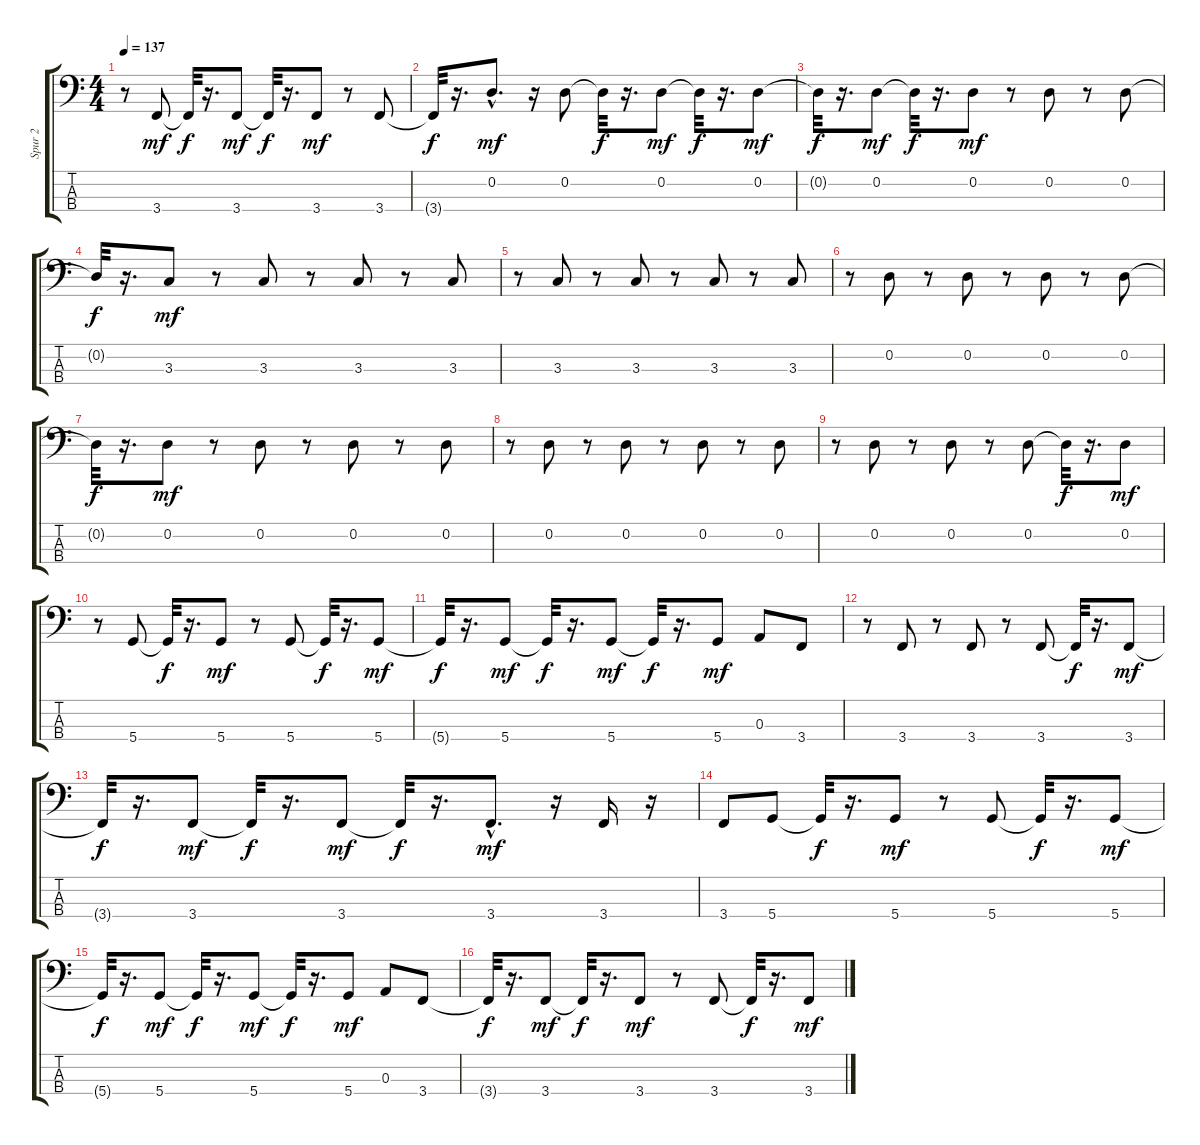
\track ("Spur 2" "Spur 2") {instrument synthbass1}
\staff {score tabs}
\tuning (G2 D2 A1 D1) {hide}
\ts (4 4)
\tempo 137
\clef f4
\ks c
r.8{dy mf} 3.4.8 3.4{t}.32{dy f} r.16{d} 3.4.8{dy mf} 3.4{t}.32{dy f} r.16{d} 3.4.8{dy mf} r.8 3.4.8 |
3.4{t}.32{dy f} r.16{d} 0.2{hac}.8{d dy mf} r.16 0.2.8 0.2{t}.32{dy f} r.16{d} 0.2.8{dy mf} 0.2{t}.32{dy f} r.16{d} 0.2.8{dy mf} |
0.2{t}.32{dy f} r.16{d} 0.2.8{dy mf} 0.2{t}.32{dy f} r.16{d} 0.2.8{dy mf} r.8 0.2.8 r.8 0.2.8 |
0.2{t}.32{dy f} r.16{d} 3.3.8{dy mf} r.8 3.3.8 r.8 3.3.8 r.8 3.3.8 |
r.8 3.3.8 r.8 3.3.8 r.8 3.3.8 r.8 3.3.8 |
r.8 0.2.8 r.8 0.2.8 r.8 0.2.8 r.8 0.2.8 |
0.2{t}.32{dy f} r.16{d} 0.2.8{dy mf} r.8 0.2.8 r.8 0.2.8 r.8 0.2.8 |
r.8 0.2.8 r.8 0.2.8 r.8 0.2.8 r.8 0.2.8 |
r.8 0.2.8 r.8 0.2.8 r.8 0.2.8 0.2{t}.32{dy f} r.16{d} 0.2.8{dy mf} |
r.8 5.4.8 5.4{t}.32{dy f} r.16{d} 5.4.8{dy mf} r.8 5.4.8 5.4{t}.32{dy f} r.16{d} 5.4.8{dy mf} |
5.4{t}.32{dy f} r.16{d} 5.4.8{dy mf} 5.4{t}.32{dy f} r.16{d} 5.4.8{dy mf} 5.4{t}.32{dy f} r.16{d} 5.4.8{dy mf} 0.3.8 3.4.8 |
r.8 3.4.8 r.8 3.4.8 r.8 3.4.8 3.4{t}.32{dy f} r.16{d} 3.4.8{dy mf} |
3.4{t}.32{dy f} r.16{d} 3.4.8{dy mf} 3.4{t}.32{dy f} r.16{d} 3.4.8{dy mf} 3.4{t}.32{dy f} r.16{d} 3.4{hac}.8{d dy mf} r.16 3.4.16 r.16 |
3.4.8 5.4.8 5.4{t}.32{dy f} r.16{d} 5.4.8{dy mf} r.8 5.4.8 5.4{t}.32{dy f} r.16{d} 5.4.8{dy mf} |
5.4{t}.32{dy f} r.16{d} 5.4.8{dy mf} 5.4{t}.32{dy f} r.16{d} 5.4.8{dy mf} 5.4{t}.32{dy f} r.16{d} 5.4.8{dy mf} 0.3.8 3.4.8 |
3.4{t}.32{dy f} r.16{d} 3.4.8{dy mf} 3.4{t}.32{dy f} r.16{d} 3.4.8{dy mf} r.8 3.4.8 3.4{t}.32{dy f} r.16{d} 3.4.8{dy mf}
